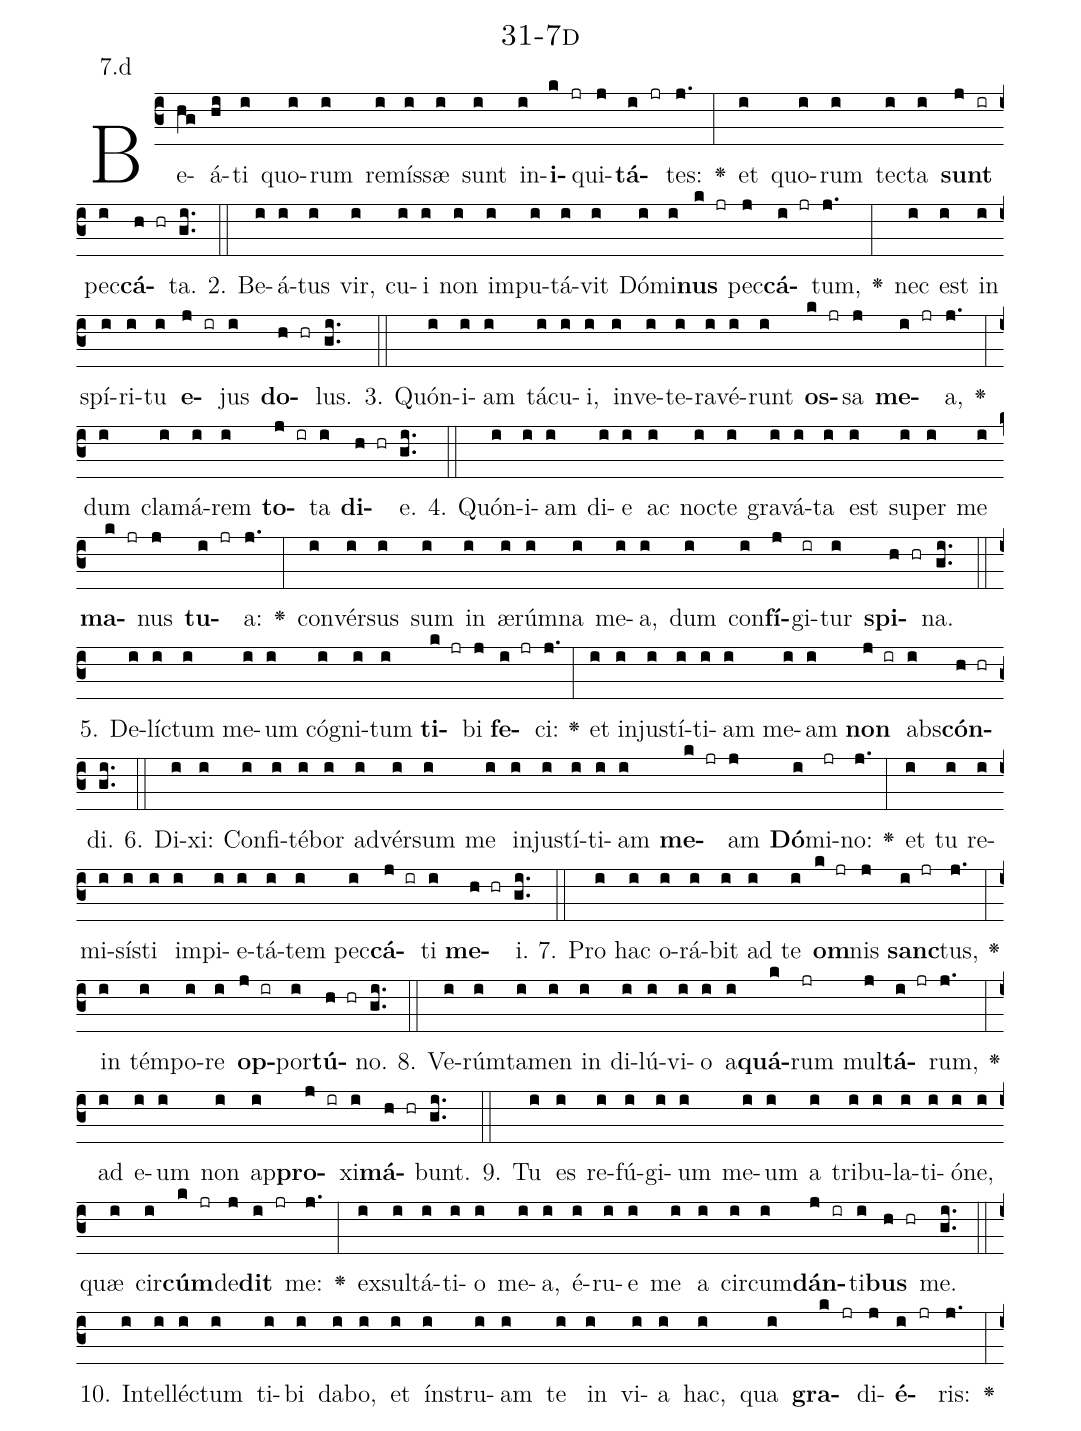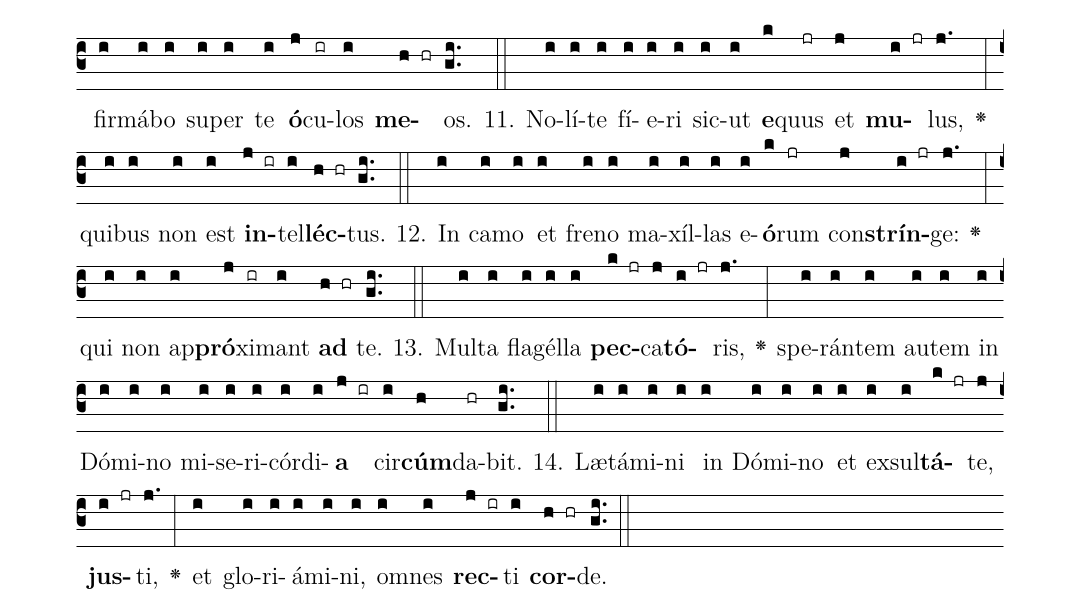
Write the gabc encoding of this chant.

name: 31-7d;
annotation: 7.d;
%%
(c3)Be(hg)á(hi)ti(i) quo(i)rum(i) re(i)mís(i)sæ(i) sunt(i) in(i)<b>i</b>(k jr)qui(j)<b>tá</b>(i jr)tes:(j.) <v>\greheightstar</v>(:) et(i) quo(i)rum(i) tec(i)ta(i) <b>sunt</b>(j ir) pec(i)<b>cá</b>(h hr)ta.(gi..) (::)
2. Be(i)á(i)tus(i) vir,(i) cu(i)i(i) non(i) im(i)pu(i)tá(i)vit(i) Dó(i)mi(i)<b>nus</b>(k jr) pec(j)<b>cá</b>(i jr)tum,(j.) <v>\greheightstar</v>(:) nec(i) est(i) in(i) spí(i)ri(i)tu(i) <b>e</b>(j ir)jus(i) <b>do</b>(h hr)lus.(gi..) (::)
3. Quón(i)i(i)am(i) tá(i)cu(i)i,(i) in(i)ve(i)te(i)ra(i)vé(i)runt(i) <b>os</b>(k jr)sa(j) <b>me</b>(i jr)a,(j.) <v>\greheightstar</v>(:) dum(i) cla(i)má(i)rem(i) <b>to</b>(j ir)ta(i) <b>di</b>(h hr)e.(gi..) (::)
4. Quón(i)i(i)am(i) di(i)e(i) ac(i) noc(i)te(i) gra(i)vá(i)ta(i) est(i) su(i)per(i) me(i) <b>ma</b>(k jr)nus(j) <b>tu</b>(i jr)a:(j.) <v>\greheightstar</v>(:) con(i)vér(i)sus(i) sum(i) in(i) æ(i)rúm(i)na(i) me(i)a,(i) dum(i) con(i)<b>fí</b>(j)gi(ir)tur(i) <b>spi</b>(h hr)na.(gi..) (::)
5. De(i)líc(i)tum(i) me(i)um(i) có(i)gni(i)tum(i) <b>ti</b>(k jr)bi(j) <b>fe</b>(i jr)ci:(j.) <v>\greheightstar</v>(:) et(i) in(i)jus(i)tí(i)ti(i)am(i) me(i)am(i) <b>non</b>(j ir) abs(i)<b>cón</b>(h hr)di.(gi..) (::)
6. Di(i)xi:(i) Con(i)fi(i)té(i)bor(i) ad(i)vér(i)sum(i) me(i) in(i)jus(i)tí(i)ti(i)am(i) <b>me</b>(k jr)am(j) <b>Dó</b>(i)mi(jr)no:(j.) <v>\greheightstar</v>(:) et(i) tu(i) re(i)mi(i)sís(i)ti(i) im(i)pi(i)e(i)tá(i)tem(i) pec(i)<b>cá</b>(j ir)ti(i) <b>me</b>(h hr)i.(gi..) (::)
7. Pro(i) hac(i) o(i)rá(i)bit(i) ad(i) te(i) <b>om</b>(k jr)nis(j) <b>sanc</b>(i jr)tus,(j.) <v>\greheightstar</v>(:) in(i) tém(i)po(i)re(i) <b>op</b>(j ir)por(i)<b>tú</b>(h hr)no.(gi..) (::)
8. Ve(i)rúm(i)ta(i)men(i) in(i) di(i)lú(i)vi(i)o(i) a(i)<b>quá</b>(k)rum(jr) mul(j)<b>tá</b>(i jr)rum,(j.) <v>\greheightstar</v>(:) ad(i) e(i)um(i) non(i) ap(i)<b>pro</b>(j ir)xi(i)<b>má</b>(h hr)bunt.(gi..) (::)
9. Tu(i) es(i) re(i)fú(i)gi(i)um(i) me(i)um(i) a(i) tri(i)bu(i)la(i)ti(i)ó(i)ne,(i) quæ(i) cir(i)<b>cúm</b>(k jr)de(j)<b>dit</b>(i jr) me:(j.) <v>\greheightstar</v>(:) ex(i)sul(i)tá(i)ti(i)o(i) me(i)a,(i) é(i)ru(i)e(i) me(i) a(i) cir(i)cum(i)<b>dán</b>(j ir)ti(i)<b>bus</b>(h hr) me.(gi..) (::)
10. In(i)tel(i)léc(i)tum(i) ti(i)bi(i) da(i)bo,(i) et(i) ín(i)stru(i)am(i) te(i) in(i) vi(i)a(i) hac,(i) qua(i) <b>gra</b>(k jr)di(j)<b>é</b>(i jr)ris:(j.) <v>\greheightstar</v>(:) fir(i)má(i)bo(i) su(i)per(i) te(i) <b>ó</b>(j)cu(ir)los(i) <b>me</b>(h hr)os.(gi..) (::)
11. No(i)lí(i)te(i) fí(i)e(i)ri(i) sic(i)ut(i) <b>e</b>(k)quus(jr) et(j) <b>mu</b>(i jr)lus,(j.) <v>\greheightstar</v>(:) qui(i)bus(i) non(i) est(i) <b>in</b>(j ir)tel(i)<b>léc</b>(h hr)tus.(gi..) (::)
12. In(i) ca(i)mo(i) et(i) fre(i)no(i) ma(i)xíl(i)las(i) e(i)<b>ó</b>(k)rum(jr) con(j)<b>strín</b>(i jr)ge:(j.) <v>\greheightstar</v>(:) qui(i) non(i) ap(i)<b>pró</b>(j)xi(ir)mant(i) <b>ad</b>(h hr) te.(gi..) (::)
13. Mul(i)ta(i) fla(i)gél(i)la(i) <b>pec</b>(k jr)ca(j)<b>tó</b>(i jr)ris,(j.) <v>\greheightstar</v>(:) spe(i)rán(i)tem(i) au(i)tem(i) in(i) Dó(i)mi(i)no(i) mi(i)se(i)ri(i)cór(i)di(i)<b>a</b>(j ir) cir(i)<b>cúm</b>(h)da(hr)bit.(gi..) (::)
14. Læ(i)tá(i)mi(i)ni(i) in(i) Dó(i)mi(i)no(i) et(i) ex(i)sul(i)<b>tá</b>(k jr)te,(j) <b>jus</b>(i jr)ti,(j.) <v>\greheightstar</v>(:) et(i) glo(i)ri(i)á(i)mi(i)ni,(i) om(i)nes(i) <b>rec</b>(j ir)ti(i) <b>cor</b>(h hr)de.(gi..) (::)
